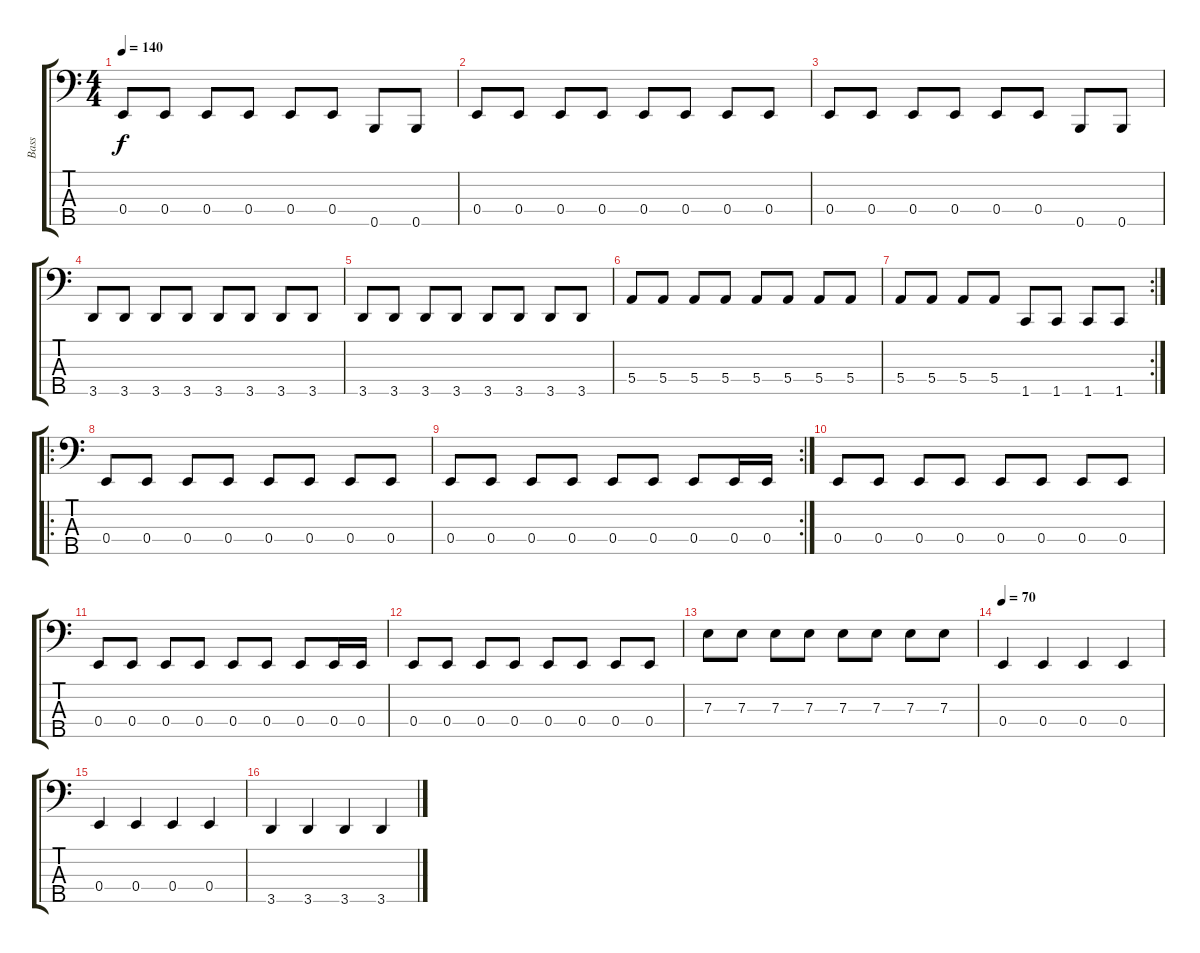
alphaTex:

\track ("Bass" "Bass") {instrument electricbassfinger}
\staff {score tabs}
\tuning (G2 D2 A1 E1 B0) {hide}
\ts (4 4)
\tempo 140
\clef f4
\ks c
0.4.8{dy f} 0.4.8 0.4.8 0.4.8 0.4.8 0.4.8 0.5.8 0.5.8 |
0.4.8 0.4.8 0.4.8 0.4.8 0.4.8 0.4.8 0.4.8 0.4.8 |
0.4.8 0.4.8 0.4.8 0.4.8 0.4.8 0.4.8 0.5.8 0.5.8 |
3.5.8 3.5.8 3.5.8 3.5.8 3.5.8 3.5.8 3.5.8 3.5.8 |
3.5.8 3.5.8 3.5.8 3.5.8 3.5.8 3.5.8 3.5.8 3.5.8 |
5.4.8 5.4.8 5.4.8 5.4.8 5.4.8 5.4.8 5.4.8 5.4.8 |
\rc 2
5.4.8 5.4.8 5.4.8 5.4.8 1.5.8 1.5.8 1.5.8 1.5.8 |
\ro
0.4.8 0.4.8 0.4.8 0.4.8 0.4.8 0.4.8 0.4.8 0.4.8 |
\rc 2
0.4.8 0.4.8 0.4.8 0.4.8 0.4.8 0.4.8 0.4.8 0.4.16 0.4.16 |
0.4.8 0.4.8 0.4.8 0.4.8 0.4.8 0.4.8 0.4.8 0.4.8 |
0.4.8 0.4.8 0.4.8 0.4.8 0.4.8 0.4.8 0.4.8 0.4.16 0.4.16 |
0.4.8 0.4.8 0.4.8 0.4.8 0.4.8 0.4.8 0.4.8 0.4.8 |
7.3.8 7.3.8 7.3.8 7.3.8 7.3.8 7.3.8 7.3.8 7.3.8 |
\tempo 70
0.4.4 0.4.4 0.4.4 0.4.4 |
0.4.4 0.4.4 0.4.4 0.4.4 |
3.5.4 3.5.4 3.5.4 3.5.4
